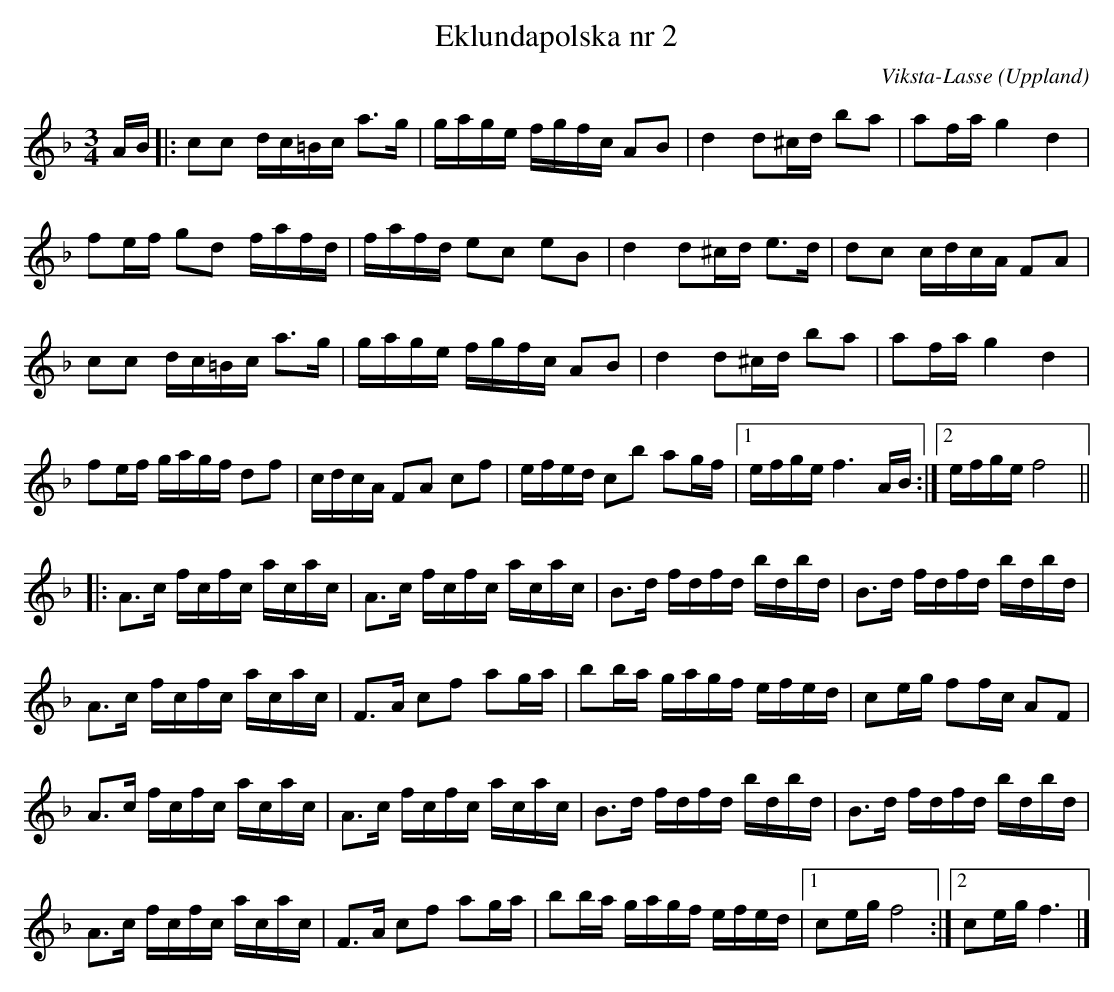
X:1
T:Eklundapolska nr 2
C:Viksta-Lasse
O:Uppland
M:3/4
L:1/16
K:F
AB|:c2c2 dc=Bc a3g|gage fgfc A2B2|d4 d2^cd b2a2|a2fa g4 d4|
f2ef g2d2 fafd|fafd e2c2 e2B2|d4 d2^cd e3d|d2c2 cdcA F2A2|
c2c2 dc=Bc a3g|gage fgfc A2B2|d4 d2^cd b2a2|a2fa g4 d4|
f2ef gagf d2f2|cdcA F2A2 c2f2|efed c2b2 a2gf|1 efge f6 AB:|2 efge f8 ||
|:A3c fcfc acac|A3c fcfc acac|B3d fdfd bdbd|B3d fdfd bdbd|
A3c fcfc acac|F3A c2f2 a2ga|b2ba gagf efed|c2eg f2fc A2F2|
A3c fcfc acac|A3c fcfc acac|B3d fdfd bdbd|B3d fdfd bdbd|
A3c fcfc acac|F3A c2f2 a2ga|b2ba gagf efed|1 c2eg f8:|2 c2eg f6 |]
